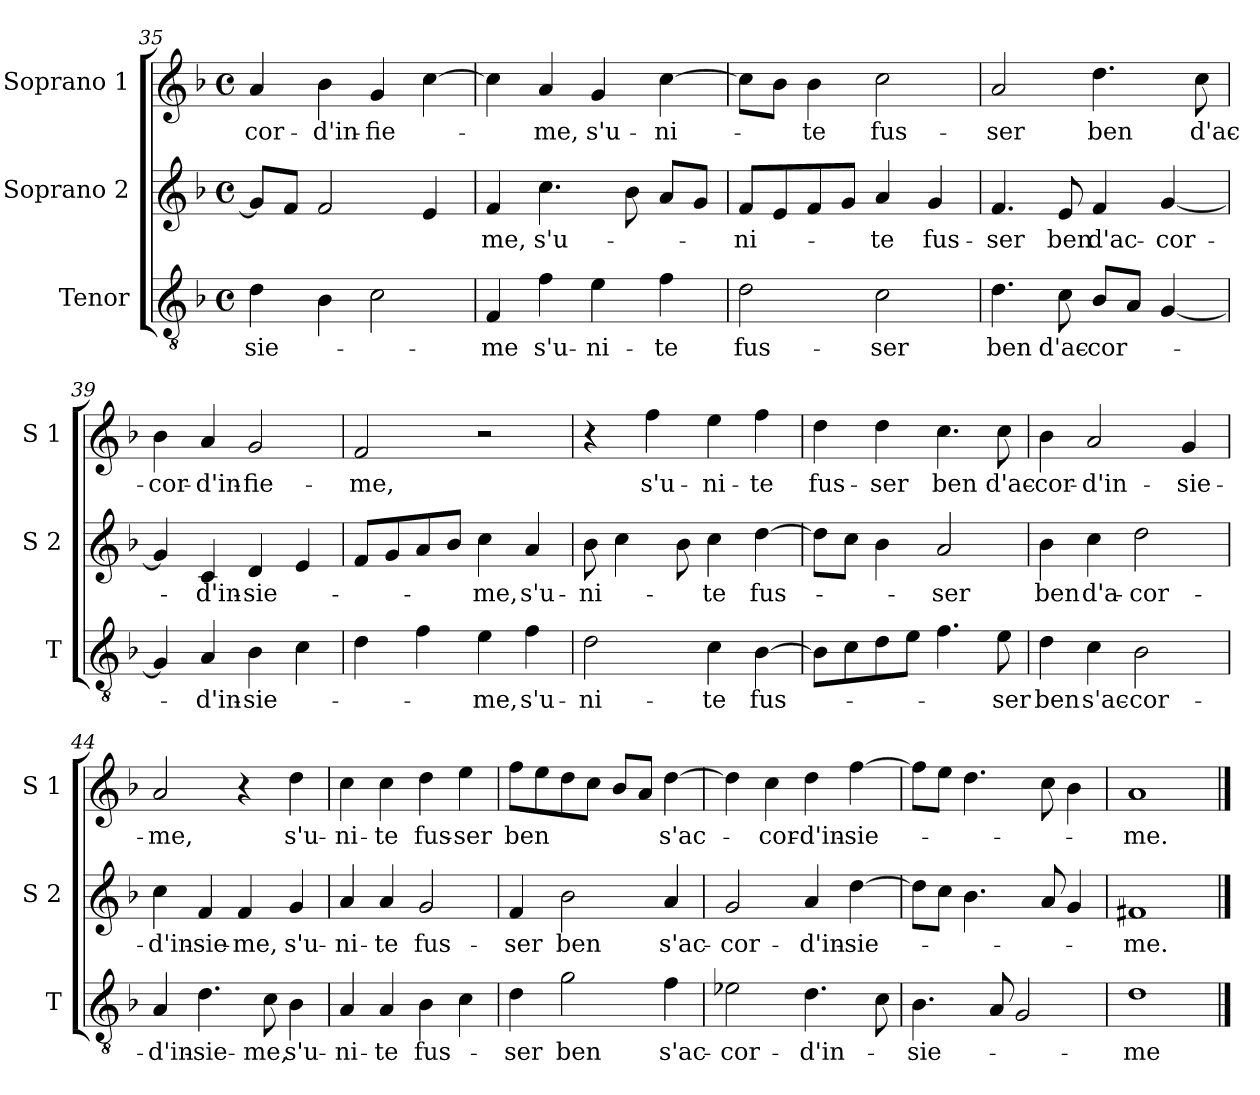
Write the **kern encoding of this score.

**kern	**text	**kern	**text	**kern	**text
*part3	*part3	*part2	*part2	*part1	*part1
*staff3	*staff3	*staff2	*staff2	*staff1	*staff1
*I"Tenor	*	*I"Soprano 2	*	*I"Soprano 1	*
*I'T	*	*I'S 2	*	*I'S 1	*
!!LO:PB:g=z
*clefGv2	*	*clefG2	*	*clefG2	*
*k[b-]	*	*k[b-]	*	*k[b-]	*
*F:	*	*F:	*	*F:	*
*M4/4	*	*M4/4	*	*M4/4	*
*met(c)	*	*met(c)	*	*met(c)	*
=35	=35	=35	=35	=35	=35
!	!LO:LY:b	!	!	!	!LO:LY:b
4d\	-sie-	8g/L]	.	4a/	-cor-
.	.	8f/J	.	.	.
!	!	!	!	!	!LO:LY:b
4B-\	.	2f/	.	4b-\	-d'in-
!	!	!	!	!	!LO:LY:b
2c\	.	.	.	4g/	-fie-
.	.	4e/	.	[4cc\	.
=36	=36	=36	=36	=36	=36
!	!LO:LY:b	!	!LO:LY:b	!	!
4F/	-me	4f/	-me,	4cc\]	.
!	!LO:LY:b	!	!LO:LY:b	!	!LO:LY:b
4f\	s'u-	4.cc\	s'u-	4a/	-me,
!	!LO:LY:b	!	!	!	!LO:LY:b
4e\	-ni-	.	.	4g/	s'u-
.	.	8b-\	.	.	.
!	!LO:LY:b	!	!	!	!LO:LY:b
4f\	-te	8a/L	.	[4cc\	-ni-
.	.	8g/J	.	.	.
=37	=37	=37	=37	=37	=37
!	!LO:LY:b	!	!LO:LY:b	!	!
2d\	fus-	8f/L	-ni-	8cc\L]	.
.	.	8e/	.	8b-\J	.
!	!	!	!	!	!LO:LY:b
.	.	8f/	.	4b-\	-te
.	.	8g/J	.	.	.
!	!LO:LY:b	!	!LO:LY:b	!	!LO:LY:b
2c\	-ser	4a/	-te	2cc\	fus-
!	!	!	!LO:LY:b	!	!
.	.	4g/	fus-	.	.
=38	=38	=38	=38	=38	=38
!	!LO:LY:b	!	!LO:LY:b	!	!LO:LY:b
4.d\	ben	4.f/	-ser	2a/	-ser
!	!LO:LY:b	!	!LO:LY:b	!	!
8c\	d'ac-	8e/	ben	.	.
!	!LO:LY:b	!	!LO:LY:b	!	!LO:LY:b
8B-/L	-cor-	4f/	d'ac-	4.dd\	ben
8A/J	.	.	.	.	.
!	!	!	!LO:LY:b	!	!
[4G/	.	[4g/	-cor-	.	.
!	!	!	!	!	!LO:LY:b
.	.	.	.	8cc\	d'ac-
=39	=39	=39	=39	=39	=39
!	!	!	!	!	!LO:LY:b
4G/]	.	4g/]	.	4b-\	-cor-
!	!LO:LY:b	!	!LO:LY:b	!	!LO:LY:b
4A/	-d'in-	4c/	-d'in-	4a/	-d'in-
!	!LO:LY:b	!	!LO:LY:b	!	!LO:LY:b
4B-\	-sie-	4d/	-sie-	2g/	-fie-
4c\	.	4e/	.	.	.
!!LO:LB:g=z
=40	=40	=40	=40	=40	=40
!	!	!	!	!	!LO:LY:b
4d\	.	8f/L	.	2f/	-me,
.	.	8g/	.	.	.
4f\	.	8a/	.	.	.
.	.	8b-/J	.	.	.
!	!LO:LY:b	!	!LO:LY:b	!	!
4e\	-me,	4cc\	-me,	2r	.
!	!LO:LY:b	!	!LO:LY:b	!	!
4f\	s'u-	4a/	s'u-	.	.
=41	=41	=41	=41	=41	=41
!	!LO:LY:b	!	!LO:LY:b	!	!
2d\	-ni-	8b-\	-ni-	4r	.
.	.	4cc\	.	.	.
!	!	!	!	!	!LO:LY:b
.	.	.	.	4ff\	s'u-
.	.	8b-\	.	.	.
!	!LO:LY:b	!	!LO:LY:b	!	!LO:LY:b
4c\	-te	4cc\	-te	4ee\	-ni-
!	!LO:LY:b	!	!LO:LY:b	!	!LO:LY:b
[4B-\	fus-	[4dd\	fus-	4ff\	-te
=42	=42	=42	=42	=42	=42
!	!	!	!	!	!LO:LY:b
8B-\L]	.	8dd\L]	.	4dd\	fus-
8c\	.	8cc\J	.	.	.
!	!	!	!	!	!LO:LY:b
8d\	.	4b-\	.	4dd\	-ser
8e\J	.	.	.	.	.
!	!	!	!LO:LY:b	!	!LO:LY:b
4.f\	.	2a/	-ser	4.cc\	ben
!	!LO:LY:b	!	!	!	!LO:LY:b
8e\	-ser	.	.	8cc\	d'ac-
=43	=43	=43	=43	=43	=43
!	!LO:LY:b	!	!LO:LY:b	!	!LO:LY:b
4d\	ben	4b-\	ben	4b-\	-cor-
!	!LO:LY:b	!	!LO:LY:b	!	!LO:LY:b
4c\	s'ac-	4cc\	d'a-	2a/	-d'in-
!	!LO:LY:b	!	!LO:LY:b	!	!
2B-\	-cor-	2dd\	-cor-	.	.
!	!	!	!	!	!LO:LY:b
.	.	.	.	4g/	-sie-
=44	=44	=44	=44	=44	=44
!	!LO:LY:b	!	!LO:LY:b	!	!LO:LY:b
4A/	-d'in-	4cc\	-d'in-	2a/	-me,
!	!LO:LY:b	!	!LO:LY:b	!	!
4.d\	-sie-	4f/	-sie-	.	.
!	!	!	!LO:LY:b	!	!
.	.	4f/	-me,	4r	.
!	!LO:LY:b	!	!	!	!
8c\	-me,	.	.	.	.
!	!LO:LY:b	!	!LO:LY:b	!	!LO:LY:b
4B-\	s'u-	4g/	s'u-	4dd\	s'u-
!!LO:LB:g=z
=45	=45	=45	=45	=45	=45
!	!LO:LY:b	!	!LO:LY:b	!	!LO:LY:b
4A/	-ni-	4a/	-ni-	4cc\	-ni-
!	!LO:LY:b	!	!LO:LY:b	!	!LO:LY:b
4A/	-te	4a/	-te	4cc\	-te
!	!LO:LY:b	!	!LO:LY:b	!	!LO:LY:b
4B-\	fus-	2g/	fus-	4dd\	fus-
!	!	!	!	!	!LO:LY:b
4c\	.	.	.	4ee\	-ser
=46	=46	=46	=46	=46	=46
!	!LO:LY:b	!	!LO:LY:b	!	!LO:LY:b
4d\	-ser	4f/	-ser	8ff\L	ben
.	.	.	.	8ee\	.
!	!LO:LY:b	!	!LO:LY:b	!	!
2g\	ben	2b-\	ben	8dd\	.
.	.	.	.	8cc\J	.
.	.	.	.	8b-/L	.
.	.	.	.	8a/J	.
!	!LO:LY:b	!	!LO:LY:b	!	!LO:LY:b
4f\	s'ac-	4a/	s'ac-	[4dd\	s'ac-
=47	=47	=47	=47	=47	=47
!	!LO:LY:b	!	!LO:LY:b	!	!
2e-X\	-cor-	2g/	-cor-	4dd\]	.
!	!	!	!	!	!LO:LY:b
.	.	.	.	4cc\	-cor-
!	!LO:LY:b	!	!LO:LY:b	!	!LO:LY:b
4.d\	-d'in-	4a/	-d'in-	4dd\	-d'in-
!	!	!	!LO:LY:b	!	!LO:LY:b
.	.	[4dd\	-sie-	[4ff\	-sie-
8c\	.	.	.	.	.
=48	=48	=48	=48	=48	=48
!	!LO:LY:b	!	!	!	!
4.B-\	-sie-	8dd\L]	.	8ff\L]	.
.	.	8cc\J	.	8ee\J	.
.	.	4.b-\	.	4.dd\	.
8A/	.	.	.	.	.
2G/	.	.	.	.	.
.	.	8a/	.	8cc\	.
.	.	4g/	.	4b-\	.
=49	=49	=49	=49	=49	=49
!	!LO:LY:b	!	!LO:LY:b	!	!LO:LY:b
1d	-me	1f#X	-me.	1a	-me.
==	==	==	==	==	==
*-	*-	*-	*-	*-	*-
